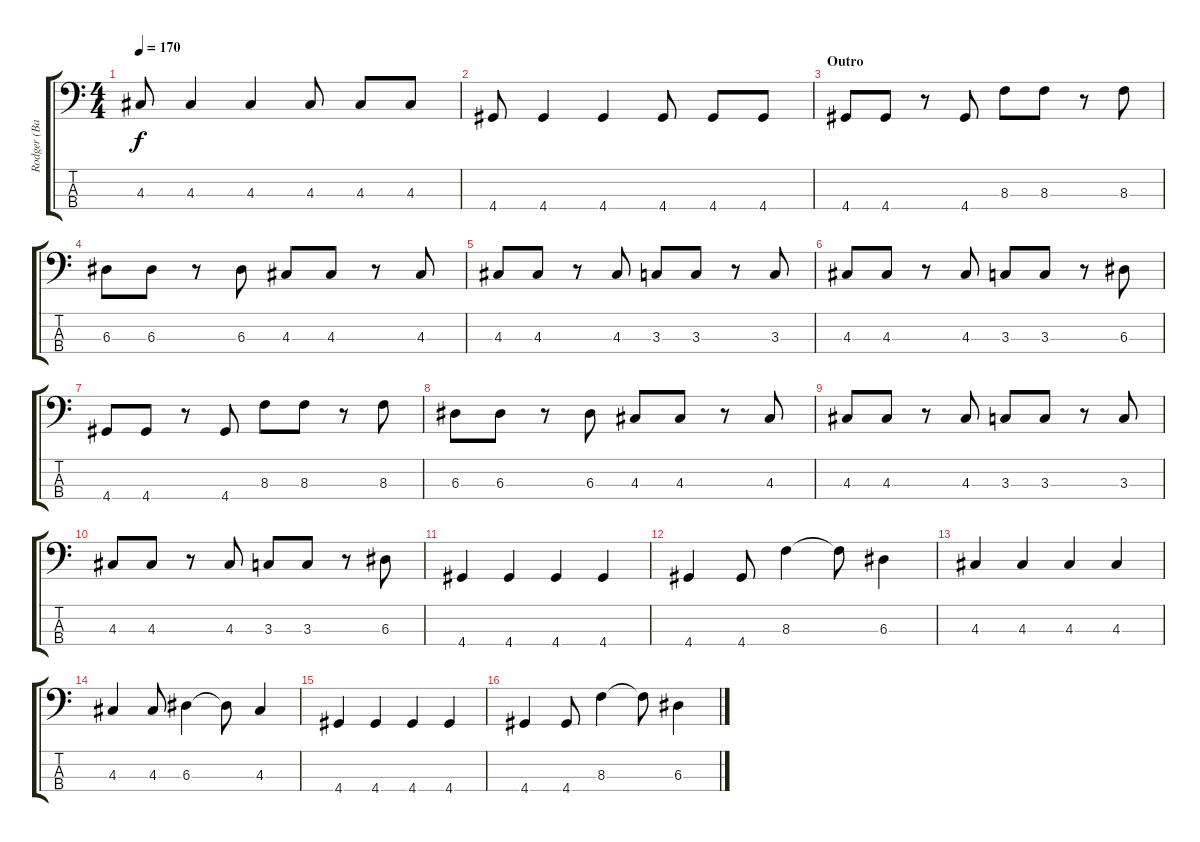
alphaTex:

\track ("Rodger (Bass)" "Rodger (Ba") {instrument electricbasspick}
\staff {score tabs}
\tuning (G2 D2 A1 E1) {hide}
\ts (4 4)
\tempo 170
\clef f4
\ks c
4.3.8{dy f} 4.3.4 4.3.4 4.3.8 4.3.8 4.3.8 |
4.4.8 4.4.4 4.4.4 4.4.8 4.4.8 4.4.8 |
\section ("" "Outro")
4.4.8 4.4.8 r.8 4.4.8 8.3.8 8.3.8 r.8 8.3.8 |
6.3.8 6.3.8 r.8 6.3.8 4.3.8 4.3.8 r.8 4.3.8 |
4.3.8 4.3.8 r.8 4.3.8 3.3.8 3.3.8 r.8 3.3.8 |
4.3.8 4.3.8 r.8 4.3.8 3.3.8 3.3.8 r.8 6.3.8 |
4.4.8 4.4.8 r.8 4.4.8 8.3.8 8.3.8 r.8 8.3.8 |
6.3.8 6.3.8 r.8 6.3.8 4.3.8 4.3.8 r.8 4.3.8 |
4.3.8 4.3.8 r.8 4.3.8 3.3.8 3.3.8 r.8 3.3.8 |
4.3.8 4.3.8 r.8 4.3.8 3.3.8 3.3.8 r.8 6.3.8 |
4.4.4 4.4.4 4.4.4 4.4.4 |
4.4.4 4.4.8 8.3.4 8.3{t}.8 6.3.4 |
4.3.4 4.3.4 4.3.4 4.3.4 |
4.3.4 4.3.8 6.3.4 6.3{t}.8 4.3.4 |
4.4.4 4.4.4 4.4.4 4.4.4 |
4.4.4 4.4.8 8.3.4 8.3{t}.8 6.3.4
